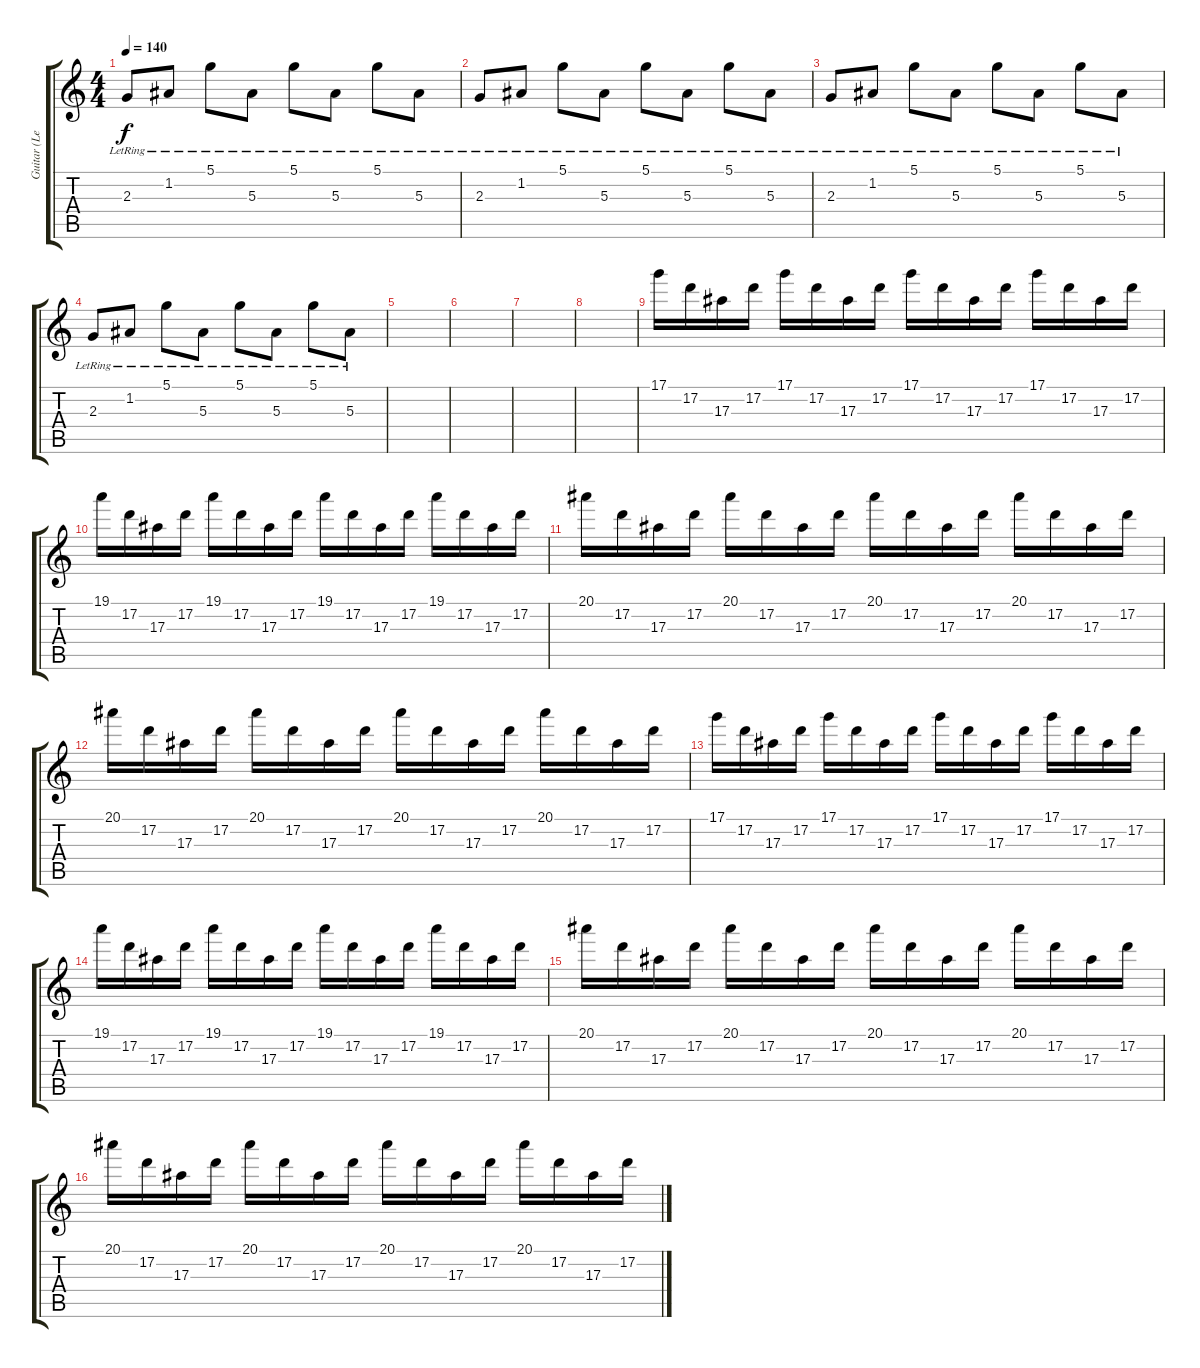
\track ("Guitar (Lead) Drop C" "Guitar (Le") {mute instrument acousticguitarsteel}
\staff {score tabs}
\tuning (D4 A3 F3 C3 G2 C2) {hide}
\ts (4 4)
\tempo 140
\clef g2
\ks c
2.3{lr}.8{dy f} 1.2{lr}.8 5.1{lr}.8 5.3{lr}.8 5.1{lr}.8 5.3{lr}.8 5.1{lr}.8 5.3{lr}.8 |
2.3{lr}.8 1.2{lr}.8 5.1{lr}.8 5.3{lr}.8 5.1{lr}.8 5.3{lr}.8 5.1{lr}.8 5.3{lr}.8 |
2.3{lr}.8 1.2{lr}.8 5.1{lr}.8 5.3{lr}.8 5.1{lr}.8 5.3{lr}.8 5.1{lr}.8 5.3{lr}.8 |
2.3{lr}.8 1.2{lr}.8 5.1{lr}.8 5.3{lr}.8 5.1{lr}.8 5.3{lr}.8 5.1{lr}.8 5.3{lr}.8 |
|
|
|
|
17.1.16 17.2.16 17.3.16 17.2.16 17.1.16 17.2.16 17.3.16 17.2.16 17.1.16 17.2.16 17.3.16 17.2.16 17.1.16 17.2.16 17.3.16 17.2.16 |
19.1.16 17.2.16 17.3.16 17.2.16 19.1.16 17.2.16 17.3.16 17.2.16 19.1.16 17.2.16 17.3.16 17.2.16 19.1.16 17.2.16 17.3.16 17.2.16 |
20.1.16 17.2.16 17.3.16 17.2.16 20.1.16 17.2.16 17.3.16 17.2.16 20.1.16 17.2.16 17.3.16 17.2.16 20.1.16 17.2.16 17.3.16 17.2.16 |
20.1.16 17.2.16 17.3.16 17.2.16 20.1.16 17.2.16 17.3.16 17.2.16 20.1.16 17.2.16 17.3.16 17.2.16 20.1.16 17.2.16 17.3.16 17.2.16 |
17.1.16 17.2.16 17.3.16 17.2.16 17.1.16 17.2.16 17.3.16 17.2.16 17.1.16 17.2.16 17.3.16 17.2.16 17.1.16 17.2.16 17.3.16 17.2.16 |
19.1.16 17.2.16 17.3.16 17.2.16 19.1.16 17.2.16 17.3.16 17.2.16 19.1.16 17.2.16 17.3.16 17.2.16 19.1.16 17.2.16 17.3.16 17.2.16 |
20.1.16 17.2.16 17.3.16 17.2.16 20.1.16 17.2.16 17.3.16 17.2.16 20.1.16 17.2.16 17.3.16 17.2.16 20.1.16 17.2.16 17.3.16 17.2.16 |
20.1.16 17.2.16 17.3.16 17.2.16 20.1.16 17.2.16 17.3.16 17.2.16 20.1.16 17.2.16 17.3.16 17.2.16 20.1.16 17.2.16 17.3.16 17.2.16
